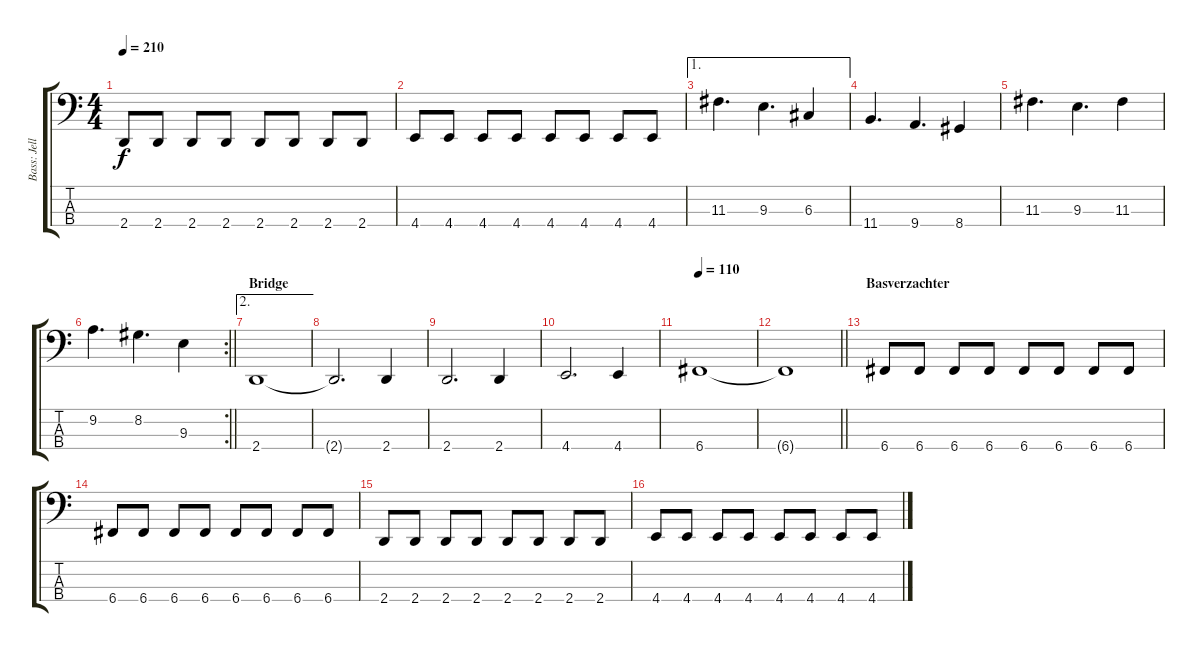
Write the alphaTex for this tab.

\track ("Bass: Jelle" "Bass: Jell") {instrument electricbasspick}
\staff {score tabs}
\tuning (F2 C2 G1 C1) {hide}
\ts (4 4)
\tempo 210
\clef f4
\ks c
2.4.8{dy f} 2.4.8 2.4.8 2.4.8 2.4.8 2.4.8 2.4.8 2.4.8 |
4.4.8 4.4.8 4.4.8 4.4.8 4.4.8 4.4.8 4.4.8 4.4.8 |
\ae 1
11.3.4{d} 9.3.4{d} 6.3.4 |
11.4.4{d} 9.4.4{d} 8.4.4 |
11.3.4{d} 9.3.4{d} 11.3.4 |
\rc 2
\barLineRight lightlight
9.2.4{d} 8.2.4{d} 9.3.4 |
\ae 2
\section ("" "Bridge")
2.4.1 |
2.4{t}.2{d} 2.4.4 |
2.4.2{d} 2.4.4 |
4.4.2{d} 4.4.4 |
\tempo 110
6.4.1 |
\barLineRight lightlight
6.4{t}.1 |
\section ("" "Basverzachter")
6.4.8 6.4.8 6.4.8 6.4.8 6.4.8 6.4.8 6.4.8 6.4.8 |
6.4.8 6.4.8 6.4.8 6.4.8 6.4.8 6.4.8 6.4.8 6.4.8 |
2.4.8 2.4.8 2.4.8 2.4.8 2.4.8 2.4.8 2.4.8 2.4.8 |
4.4.8 4.4.8 4.4.8 4.4.8 4.4.8 4.4.8 4.4.8 4.4.8
